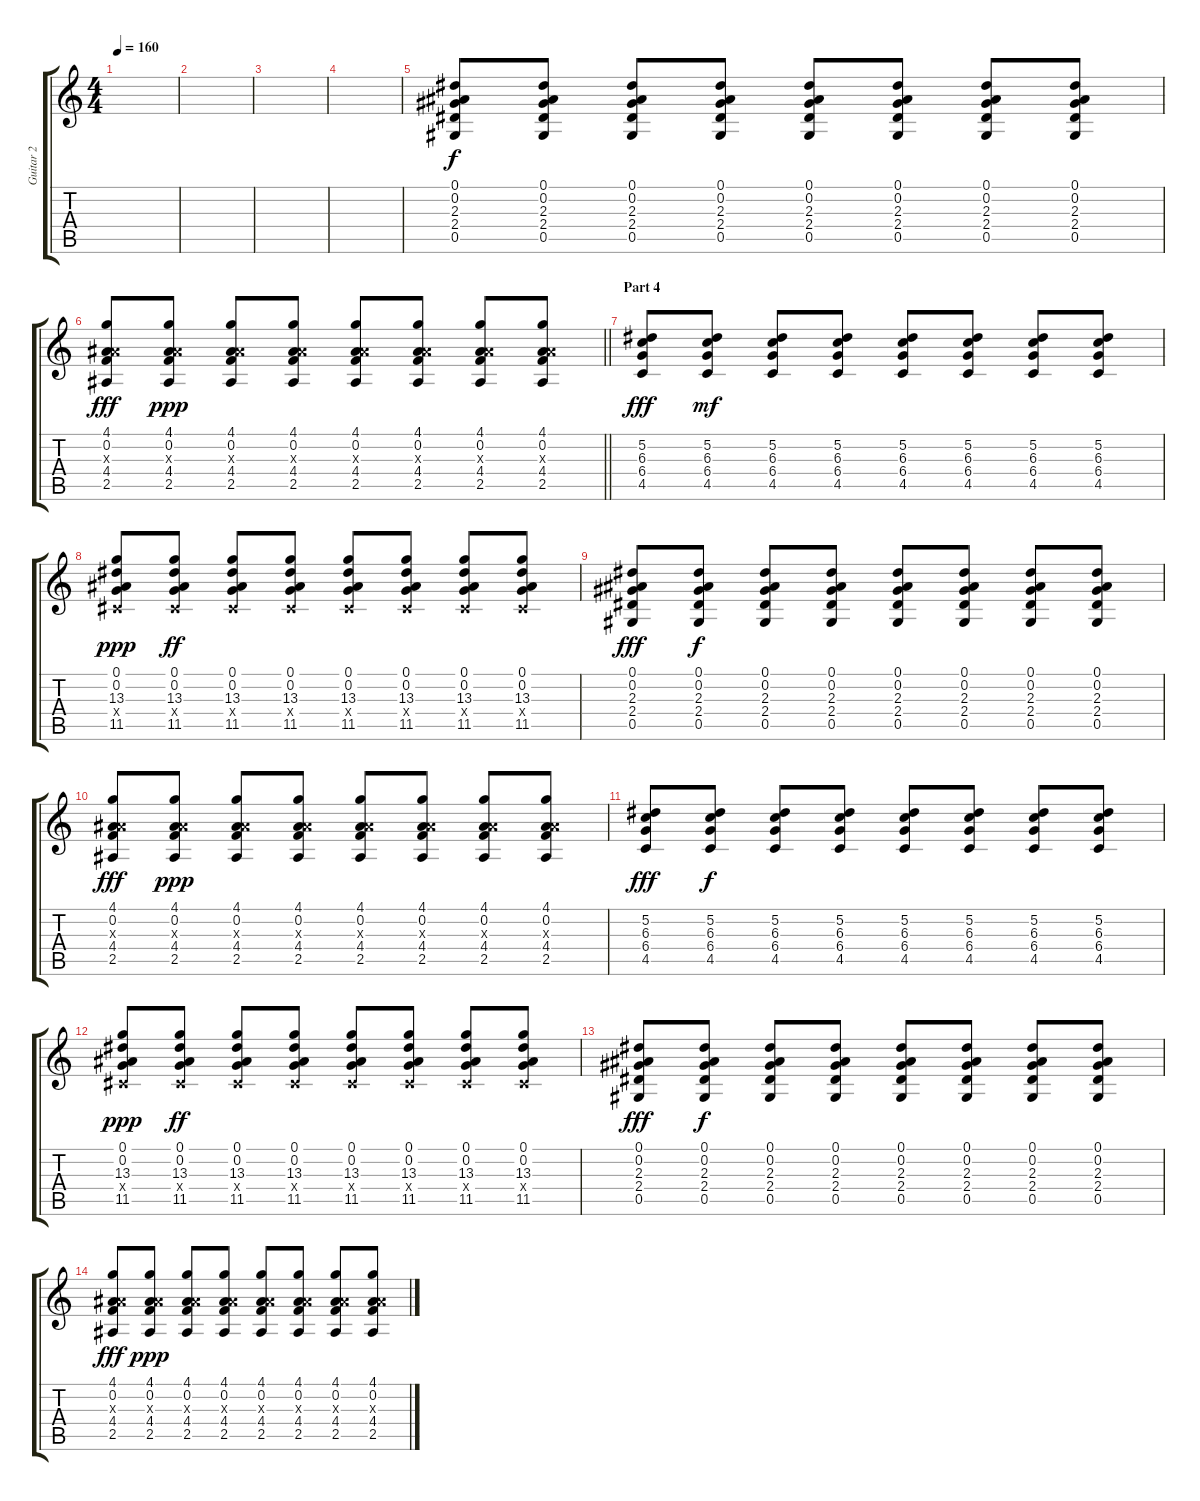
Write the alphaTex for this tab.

\track ("Guitar 2" "Guitar 2") {instrument electricguitarclean}
\staff {score tabs}
\tuning (Eb4 Bb3 Gb3 Db3 Ab2 Eb2) {hide}
\ts (4 4)
\tempo 160
\clef g2
\ks c
|
|
|
|
(0.1 0.2 2.3 2.4 0.5).8 (0.1 0.2 2.3 2.4 0.5).8{dy f} (0.1 0.2 2.3 2.4 0.5).8 (0.1 0.2 2.3 2.4 0.5).8 (0.1 0.2 2.3 2.4 0.5).8 (0.1 0.2 2.3 2.4 0.5).8 (0.1 0.2 2.3 2.4 0.5).8 (0.1 0.2 2.3 2.4 0.5).8 |
\barLineRight lightlight
(4.1 0.2 4.3{x} 4.4 2.5).8{dy fff} (4.1 0.2 4.3{x} 4.4 2.5).8{dy ppp} (4.1 0.2 4.3{x} 4.4 2.5).8 (4.1 0.2 4.3{x} 4.4 2.5).8 (4.1 0.2 4.3{x} 4.4 2.5).8 (4.1 0.2 4.3{x} 4.4 2.5).8 (4.1 0.2 4.3{x} 4.4 2.5).8 (4.1 0.2 4.3{x} 4.4 2.5).8 |
\section ("" "Part 4")
(5.2 6.3 6.4 4.5).8{dy fff} (5.2 6.3 6.4 4.5).8{dy mf} (5.2 6.3 6.4 4.5).8 (5.2 6.3 6.4 4.5).8 (5.2 6.3 6.4 4.5).8 (5.2 6.3 6.4 4.5).8 (5.2 6.3 6.4 4.5).8 (5.2 6.3 6.4 4.5).8 |
(0.1 0.2 13.3 0.4{x} 11.5).8{dy ppp} (0.1 0.2 13.3 0.4{x} 11.5).8{dy ff} (0.1 0.2 13.3 0.4{x} 11.5).8 (0.1 0.2 13.3 0.4{x} 11.5).8 (0.1 0.2 13.3 0.4{x} 11.5).8 (0.1 0.2 13.3 0.4{x} 11.5).8 (0.1 0.2 13.3 0.4{x} 11.5).8 (0.1 0.2 13.3 0.4{x} 11.5).8 |
(0.1 0.2 2.3 2.4 0.5).8{dy fff} (0.1 0.2 2.3 2.4 0.5).8{dy f} (0.1 0.2 2.3 2.4 0.5).8 (0.1 0.2 2.3 2.4 0.5).8 (0.1 0.2 2.3 2.4 0.5).8 (0.1 0.2 2.3 2.4 0.5).8 (0.1 0.2 2.3 2.4 0.5).8 (0.1 0.2 2.3 2.4 0.5).8 |
(4.1 0.2 4.3{x} 4.4 2.5).8{dy fff} (4.1 0.2 4.3{x} 4.4 2.5).8{dy ppp} (4.1 0.2 4.3{x} 4.4 2.5).8 (4.1 0.2 4.3{x} 4.4 2.5).8 (4.1 0.2 4.3{x} 4.4 2.5).8 (4.1 0.2 4.3{x} 4.4 2.5).8 (4.1 0.2 4.3{x} 4.4 2.5).8 (4.1 0.2 4.3{x} 4.4 2.5).8 |
(5.2 6.3 6.4 4.5).8{dy fff} (5.2 6.3 6.4 4.5).8{dy f} (5.2 6.3 6.4 4.5).8 (5.2 6.3 6.4 4.5).8 (5.2 6.3 6.4 4.5).8 (5.2 6.3 6.4 4.5).8 (5.2 6.3 6.4 4.5).8 (5.2 6.3 6.4 4.5).8 |
(0.1 0.2 13.3 0.4{x} 11.5).8{dy ppp} (0.1 0.2 13.3 0.4{x} 11.5).8{dy ff} (0.1 0.2 13.3 0.4{x} 11.5).8 (0.1 0.2 13.3 0.4{x} 11.5).8 (0.1 0.2 13.3 0.4{x} 11.5).8 (0.1 0.2 13.3 0.4{x} 11.5).8 (0.1 0.2 13.3 0.4{x} 11.5).8 (0.1 0.2 13.3 0.4{x} 11.5).8 |
(0.1 0.2 2.3 2.4 0.5).8{dy fff} (0.1 0.2 2.3 2.4 0.5).8{dy f} (0.1 0.2 2.3 2.4 0.5).8 (0.1 0.2 2.3 2.4 0.5).8 (0.1 0.2 2.3 2.4 0.5).8 (0.1 0.2 2.3 2.4 0.5).8 (0.1 0.2 2.3 2.4 0.5).8 (0.1 0.2 2.3 2.4 0.5).8 |
(4.1 0.2 4.3{x} 4.4 2.5).8{dy fff} (4.1 0.2 4.3{x} 4.4 2.5).8{dy ppp} (4.1 0.2 4.3{x} 4.4 2.5).8 (4.1 0.2 4.3{x} 4.4 2.5).8 (4.1 0.2 4.3{x} 4.4 2.5).8 (4.1 0.2 4.3{x} 4.4 2.5).8 (4.1 0.2 4.3{x} 4.4 2.5).8 (4.1 0.2 4.3{x} 4.4 2.5).8
